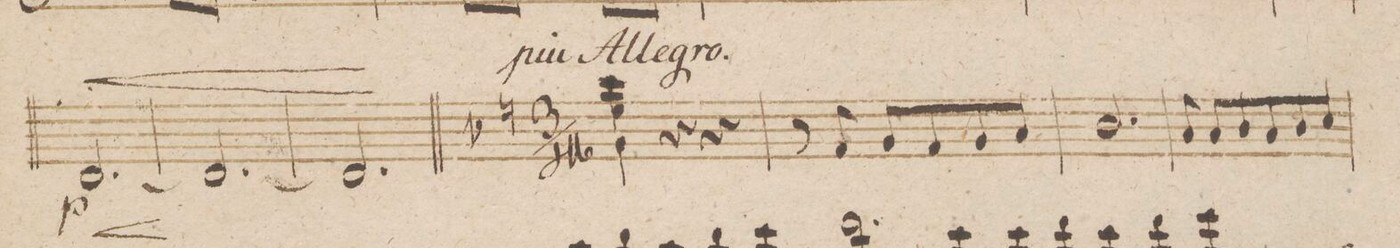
**kern	**dynam
*I"Violino Imo	*
*clefG2	*
*k[b-e-]	*
*M6/8	*
[2.d/	p <
=73	=73
2.d/_	.
=74	=74
*kcancel	*
2.d/]	[[
=75||	=75||
*k[b-]	*
*M3/4	*
4ccc 4ee 4g\	.
4r	.
4r	.
=76	=76
8r	.
8f/	.
8g/L	.
8f/	.
8g/	.
8a/J	.
=77	=77
2.b-/	.
=78	=78
8a/	.
8a/L	.
8b-/	.
8a/	.
8b-/	.
8cc/J	.
=79	=79
*-	*-
